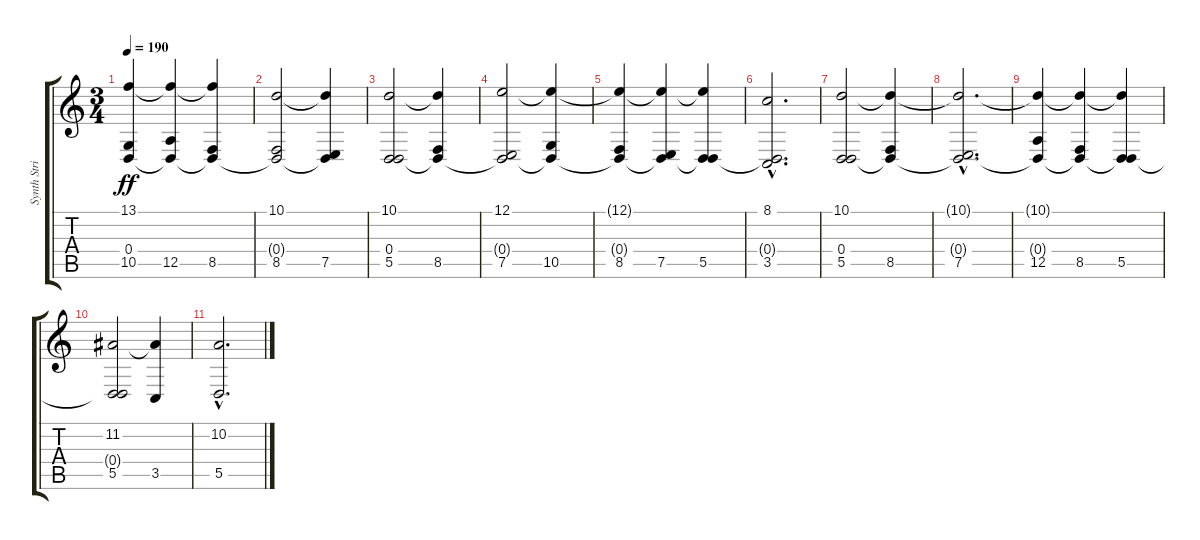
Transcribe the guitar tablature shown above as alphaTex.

\track ("Synth Strings" "Synth Stri") {instrument stringensemble1}
\staff {score tabs}
\tuning (E4 B3 G3 D3 A2 E2) {hide}
\ts (3 4)
\tempo 190
\clef g2
\ks c
(13.1{t} 0.4{t} 10.5).4{dy ff} (13.1{t} 0.4{t} 12.5).4 (13.1{t} 0.4{t} 8.5).4 |
(10.1 0.4{t} 8.5).2 (10.1{t} 0.4{t} 7.5).4 |
(10.1 0.4 5.5).2 (10.1{t} 0.4{t} 8.5).4 |
(12.1 0.4{t} 7.5).2 (12.1{t} 0.4{t} 10.5).4 |
(12.1{t} 0.4{t} 8.5).4 (12.1{t} 0.4{t} 7.5).4 (12.1{t} 0.4{t} 5.5).4 |
(8.1{hac} 0.4{hac t} 3.5{hac}).2{d} |
(10.1 0.4 5.5).2 (10.1{t} 0.4{t} 8.5).4 |
(10.1{hac t} 0.4{hac t} 7.5{hac}).2{d} |
(10.1{t} 0.4{t} 12.5).4 (10.1{t} 0.4{t} 8.5).4 (10.1{t} 0.4{t} 5.5).4 |
(11.2 0.4{t} 5.5).2 (11.2{t} 3.5).4 |
(10.2{hac} 5.5{hac}).2{d}
